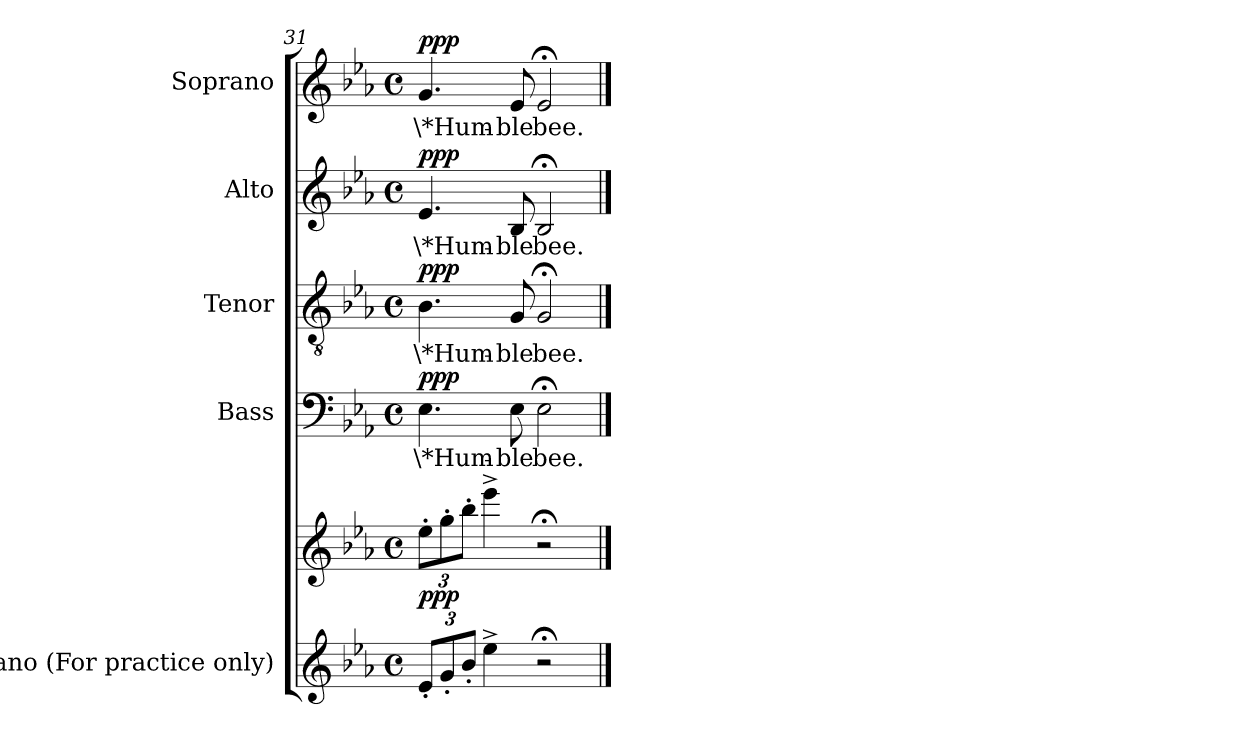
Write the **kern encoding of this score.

**kern	**kern	**dynam	**kern	**text	**dynam	**kern	**text	**dynam	**kern	**text	**dynam	**kern	**text	**dynam
*part5	*part5	*part5	*part4	*part4	*part4	*part3	*part3	*part3	*part2	*part2	*part2	*part1	*part1	*part1
*staff6	*staff5	*staff5/6	*staff4	*staff4	*staff4	*staff3	*staff3	*staff3	*staff2	*staff2	*staff2	*staff1	*staff1	*staff1
*I"Piano (For practice only)	*	*	*I"Bass	*	*	*I"Tenor	*	*	*I"Alto	*	*	*I"Soprano	*	*
*I'Pno	*	*	*	*	*	*	*	*	*	*	*	*	*	*
*clefG2	*clefG2	*	*clefF4	*	*	*clefGv2	*	*	*clefG2	*	*	*clefG2	*	*
*k[b-e-a-]	*k[b-e-a-]	*	*k[b-e-a-]	*	*	*k[b-e-a-]	*	*	*k[b-e-a-]	*	*	*k[b-e-a-]	*	*
*M4/4	*M4/4	*	*M4/4	*	*	*M4/4	*	*	*M4/4	*	*	*M4/4	*	*
*met(c)	*met(c)	*	*met(c)	*	*	*met(c)	*	*	*met(c)	*	*	*met(c)	*	*
=31	=31	=31	=31	=31	=31	=31	=31	=31	=31	=31	=31	=31	=31	=31
!	!	!LO:DY:b	!	!LO:LY:b	!LO:DY:a	!	!LO:LY:b	!LO:DY:a	!	!LO:LY:b	!LO:DY:a	!	!LO:LY:b	!LO:DY:a
12e-'/L	12ee-'\L	ppp	4.E-\	\*Hum-	ppp	4.B-\	\*Hum-	ppp	4.e-/	\*Hum-	ppp	4.g/	\*Hum-	ppp
12g'/	12gg'\	.	.	.	.	.	.	.	.	.	.	.	.	.
12b-'/J	12bb-'\J	.	.	.	.	.	.	.	.	.	.	.	.	.
4ee-^\	4eee-^\	.	.	.	.	.	.	.	.	.	.	.	.	.
!	!	!	!	!LO:LY:b	!	!	!LO:LY:b	!	!	!LO:LY:b	!	!	!LO:LY:b	!
.	.	.	8E-\	-ble	.	8G/	-ble	.	8B-/	-ble	.	8e-/	-ble	.
!	!	!	!	!LO:LY:b	!	!	!LO:LY:b	!	!	!LO:LY:b	!	!	!LO:LY:b	!
2r;<	2r;<	.	2E-;<\	bee.	.	2G;</	bee.	.	2B-;</	bee.	.	2e-;</	bee.	.
==	==	==	==	==	==	==	==	==	==	==	==	==	==	==
*-	*-	*-	*-	*-	*-	*-	*-	*-	*-	*-	*-	*-	*-	*-
